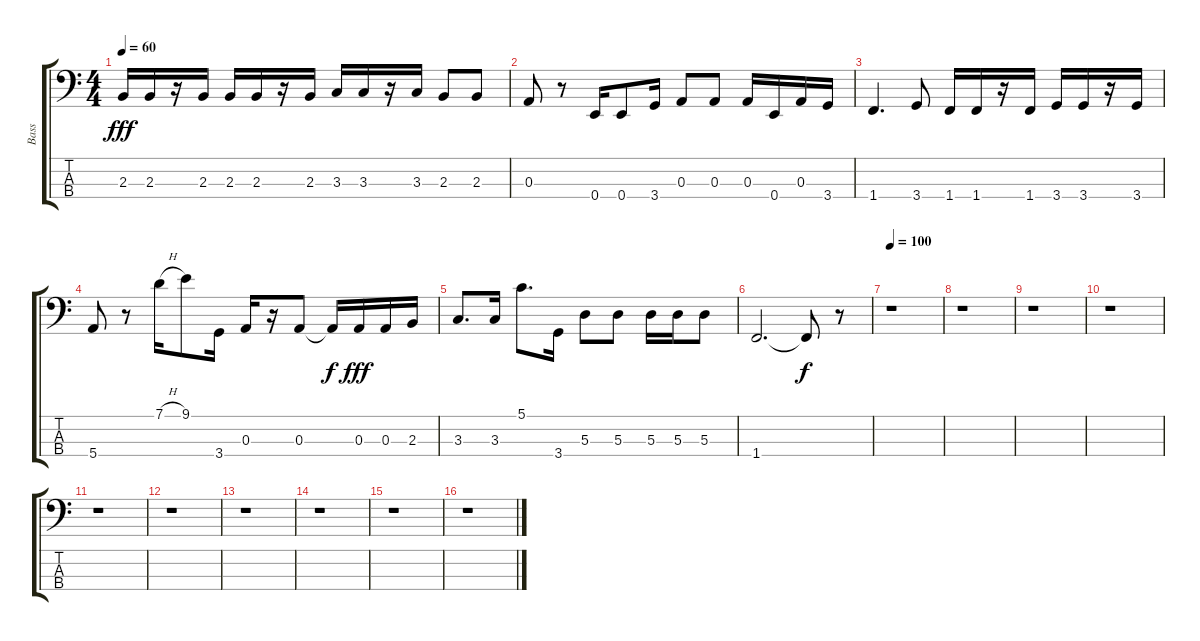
\track ("Bass" "Bass") {instrument electricbassfinger}
\staff {score tabs}
\tuning (G2 D2 A1 E1) {hide}
\ts (4 4)
\tempo 60
\clef f4
\ks c
2.3.16{dy fff} 2.3.16 r.16 2.3.16 2.3.16 2.3.16 r.16 2.3.16 3.3.16 3.3.16 r.16 3.3.16 2.3.8 2.3.8 |
0.3.8 r.8 0.4.16 0.4.8 3.4.16 0.3.8 0.3.8 0.3.16 0.4.16 0.3.16 3.4.16 |
1.4.4{d} 3.4.8 1.4.16 1.4.16 r.16 1.4.16 3.4.16 3.4.16 r.16 3.4.16 |
5.4.8 r.8 7.1{h}.16 9.1.8 3.4.16 0.3.16 r.16 0.3.8 0.3{t}.16{dy f} 0.3.16{dy fff} 0.3.16 2.3.16 |
3.3.8{d} 3.3.16 5.1.8{d} 3.4.16 5.3.8 5.3.8 5.3.16 5.3.16 5.3.8 |
1.4.2{d} 1.4{t}.8{dy f} r.8 |
\tempo 100
r.1 |
r.1 |
r.1 |
r.1 |
r.1 |
r.1 |
r.1 |
r.1 |
r.1 |
r.1
